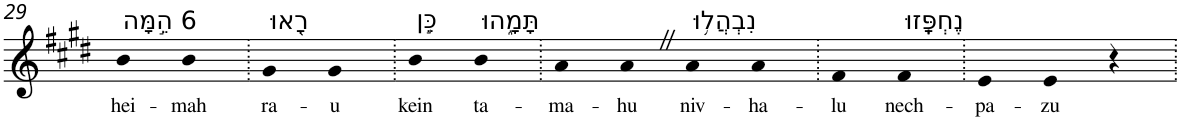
**kern	**text
*part1	*part1
*staff1	*staff1
*I"Piano	*
*I'Pno	*
!!LO:PB:g=z
*clefG2	*
*k[f#c#g#d#]	*
*E:	*
=29	=29
!LO:TX:a:t=6 הֵ֣מָּה	!
!	!LO:LY:b
4b	hei-
!	!LO:LY:b
4b	-mah
=30.	=30.
!LO:TX:a:t=רָ֭אוּ	!
!	!LO:LY:b
4g#	ra-
!	!LO:LY:b
4g#	-u
=31.	=31.
!LO:TX:a:t=כֵּ֣ן	!
!	!LO:LY:b
4b	kein
!LO:TX:a:t=תָּמָ֑הוּ	!
!	!LO:LY:b
4b	ta-
=32.	=32.
!	!LO:LY:b
4a	-ma-
!	!LO:LY:b
4aZ	-hu
!LO:TX:a:t=נִבְהֲל֥וּ	!
!	!LO:LY:b
4a	niv-
!	!LO:LY:b
4a	-ha-
=33.	=33.
!	!LO:LY:b
4f#	-lu
!LO:TX:a:t=נֶחְפָּֽזוּ	!
!	!LO:LY:b
4f#	nech-
=34.	=34.
!	!LO:LY:b
4e	-pa-
!	!LO:LY:b
4e	-zu
4r	.
=.	=.
*-	*-
